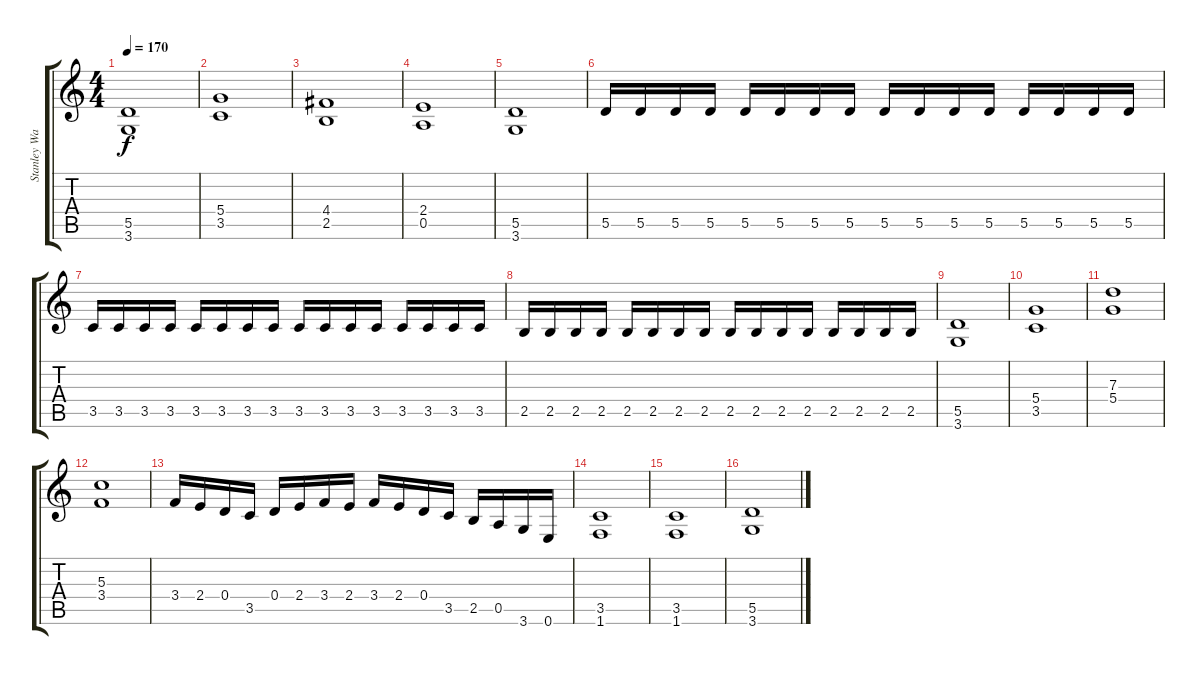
\track ("Stanley Wagner" "Stanley Wa") {instrument overdrivenguitar}
\staff {score tabs}
\tuning (E4 B3 G3 D3 A2 E2) {hide}
\ts (4 4)
\tempo 170
\clef g2
\ks c
(5.5 3.6).1{dy f} |
(5.4 3.5).1 |
(4.4 2.5).1 |
(2.4 0.5).1 |
(5.5 3.6).1 |
5.5.16 5.5.16 5.5.16 5.5.16 5.5.16 5.5.16 5.5.16 5.5.16 5.5.16 5.5.16 5.5.16 5.5.16 5.5.16 5.5.16 5.5.16 5.5.16 |
3.5.16 3.5.16 3.5.16 3.5.16 3.5.16 3.5.16 3.5.16 3.5.16 3.5.16 3.5.16 3.5.16 3.5.16 3.5.16 3.5.16 3.5.16 3.5.16 |
2.5.16 2.5.16 2.5.16 2.5.16 2.5.16 2.5.16 2.5.16 2.5.16 2.5.16 2.5.16 2.5.16 2.5.16 2.5.16 2.5.16 2.5.16 2.5.16 |
(5.5 3.6).1 |
(5.4 3.5).1 |
(7.3 5.4).1 |
(5.3 3.4).1 |
3.4.16 2.4.16 0.4.16 3.5.16 0.4.16 2.4.16 3.4.16 2.4.16 3.4.16 2.4.16 0.4.16 3.5.16 2.5.16 0.5.16 3.6.16 0.6.16 |
(3.5 1.6).1 |
(3.5 1.6).1 |
(5.5 3.6).1
